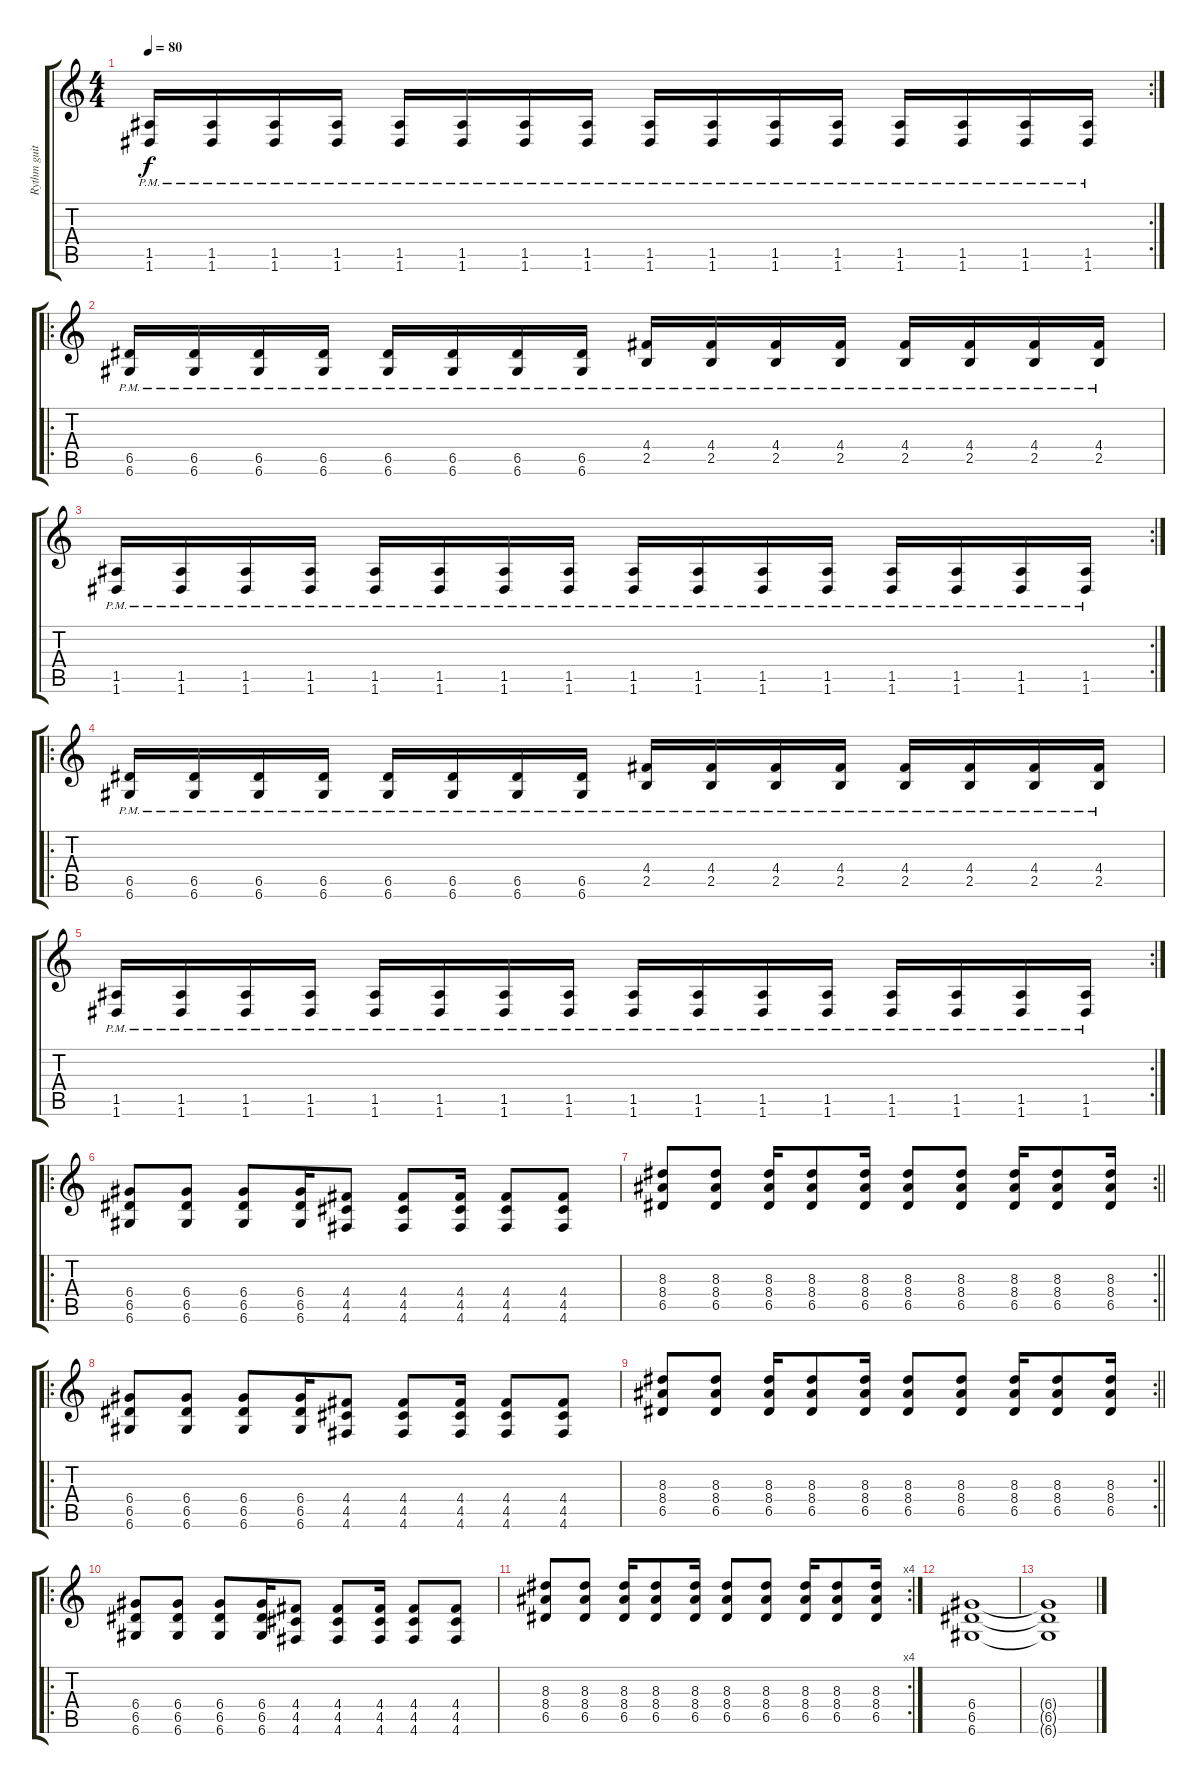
\track ("Rythm guitar" "Rythm guit") {instrument overdrivenguitar}
\staff {score tabs}
\tuning (E4 B3 G3 D3 A2 D2) {hide}
\rc 2
\ts (4 4)
\tempo 80
\clef g2
\ks c
(1.5{pm} 1.6{pm}).16{dy f} (1.5{pm} 1.6{pm}).16 (1.5{pm} 1.6{pm}).16 (1.5{pm} 1.6{pm}).16 (1.5{pm} 1.6{pm}).16 (1.5{pm} 1.6{pm}).16 (1.5{pm} 1.6{pm}).16 (1.5{pm} 1.6{pm}).16 (1.5{pm} 1.6{pm}).16 (1.5{pm} 1.6{pm}).16 (1.5{pm} 1.6{pm}).16 (1.5{pm} 1.6{pm}).16 (1.5{pm} 1.6{pm}).16 (1.5{pm} 1.6{pm}).16 (1.5{pm} 1.6{pm}).16 (1.5{pm} 1.6{pm}).16 |
\ro
(6.5{pm} 6.6{pm}).16 (6.5{pm} 6.6{pm}).16 (6.5{pm} 6.6{pm}).16 (6.5{pm} 6.6{pm}).16 (6.5{pm} 6.6{pm}).16 (6.5{pm} 6.6{pm}).16 (6.5{pm} 6.6{pm}).16 (6.5{pm} 6.6{pm}).16 (4.4{pm} 2.5{pm}).16 (4.4{pm} 2.5{pm}).16 (4.4{pm} 2.5{pm}).16 (4.4{pm} 2.5{pm}).16 (4.4{pm} 2.5{pm}).16 (4.4{pm} 2.5{pm}).16 (4.4{pm} 2.5{pm}).16 (4.4{pm} 2.5{pm}).16 |
\rc 2
(1.5{pm} 1.6{pm}).16 (1.5{pm} 1.6{pm}).16 (1.5{pm} 1.6{pm}).16 (1.5{pm} 1.6{pm}).16 (1.5{pm} 1.6{pm}).16 (1.5{pm} 1.6{pm}).16 (1.5{pm} 1.6{pm}).16 (1.5{pm} 1.6{pm}).16 (1.5{pm} 1.6{pm}).16 (1.5{pm} 1.6{pm}).16 (1.5{pm} 1.6{pm}).16 (1.5{pm} 1.6{pm}).16 (1.5{pm} 1.6{pm}).16 (1.5{pm} 1.6{pm}).16 (1.5{pm} 1.6{pm}).16 (1.5{pm} 1.6{pm}).16 |
\ro
(6.5{pm} 6.6{pm}).16 (6.5{pm} 6.6{pm}).16 (6.5{pm} 6.6{pm}).16 (6.5{pm} 6.6{pm}).16 (6.5{pm} 6.6{pm}).16 (6.5{pm} 6.6{pm}).16 (6.5{pm} 6.6{pm}).16 (6.5{pm} 6.6{pm}).16 (4.4{pm} 2.5{pm}).16 (4.4{pm} 2.5{pm}).16 (4.4{pm} 2.5{pm}).16 (4.4{pm} 2.5{pm}).16 (4.4{pm} 2.5{pm}).16 (4.4{pm} 2.5{pm}).16 (4.4{pm} 2.5{pm}).16 (4.4{pm} 2.5{pm}).16 |
\rc 2
(1.5{pm} 1.6{pm}).16 (1.5{pm} 1.6{pm}).16 (1.5{pm} 1.6{pm}).16 (1.5{pm} 1.6{pm}).16 (1.5{pm} 1.6{pm}).16 (1.5{pm} 1.6{pm}).16 (1.5{pm} 1.6{pm}).16 (1.5{pm} 1.6{pm}).16 (1.5{pm} 1.6{pm}).16 (1.5{pm} 1.6{pm}).16 (1.5{pm} 1.6{pm}).16 (1.5{pm} 1.6{pm}).16 (1.5{pm} 1.6{pm}).16 (1.5{pm} 1.6{pm}).16 (1.5{pm} 1.6{pm}).16 (1.5{pm} 1.6{pm}).16 |
\ro
(6.4 6.5 6.6).8 (6.4 6.5 6.6).8 (6.4 6.5 6.6).8 (6.4 6.5 6.6).16 (4.4 4.5 4.6).8 (4.4 4.5 4.6).8 (4.4 4.5 4.6).16 (4.4 4.5 4.6).8 (4.4 4.5 4.6).8 |
\rc 2
\barLineRight lightlight
(8.3 8.4 6.5).8 (8.3 8.4 6.5).8 (8.3 8.4 6.5).16 (8.3 8.4 6.5).8 (8.3 8.4 6.5).16 (8.3 8.4 6.5).8 (8.3 8.4 6.5).8 (8.3 8.4 6.5).16 (8.3 8.4 6.5).8 (8.3 8.4 6.5).16 |
\ro
(6.4 6.5 6.6).8 (6.4 6.5 6.6).8 (6.4 6.5 6.6).8 (6.4 6.5 6.6).16 (4.4 4.5 4.6).8 (4.4 4.5 4.6).8 (4.4 4.5 4.6).16 (4.4 4.5 4.6).8 (4.4 4.5 4.6).8 |
\rc 2
\barLineRight lightlight
(8.3 8.4 6.5).8 (8.3 8.4 6.5).8 (8.3 8.4 6.5).16 (8.3 8.4 6.5).8 (8.3 8.4 6.5).16 (8.3 8.4 6.5).8 (8.3 8.4 6.5).8 (8.3 8.4 6.5).16 (8.3 8.4 6.5).8 (8.3 8.4 6.5).16 |
\ro
(6.4 6.5 6.6).8 (6.4 6.5 6.6).8 (6.4 6.5 6.6).8 (6.4 6.5 6.6).16 (4.4 4.5 4.6).8 (4.4 4.5 4.6).8 (4.4 4.5 4.6).16 (4.4 4.5 4.6).8 (4.4 4.5 4.6).8 |
\rc 4
(8.3 8.4 6.5).8 (8.3 8.4 6.5).8 (8.3 8.4 6.5).16 (8.3 8.4 6.5).8 (8.3 8.4 6.5).16 (8.3 8.4 6.5).8 (8.3 8.4 6.5).8 (8.3 8.4 6.5).16 (8.3 8.4 6.5).8 (8.3 8.4 6.5).16 |
(6.4 6.5 6.6).1 |
(6.4{t} 6.5{t} 6.6{t}).1
